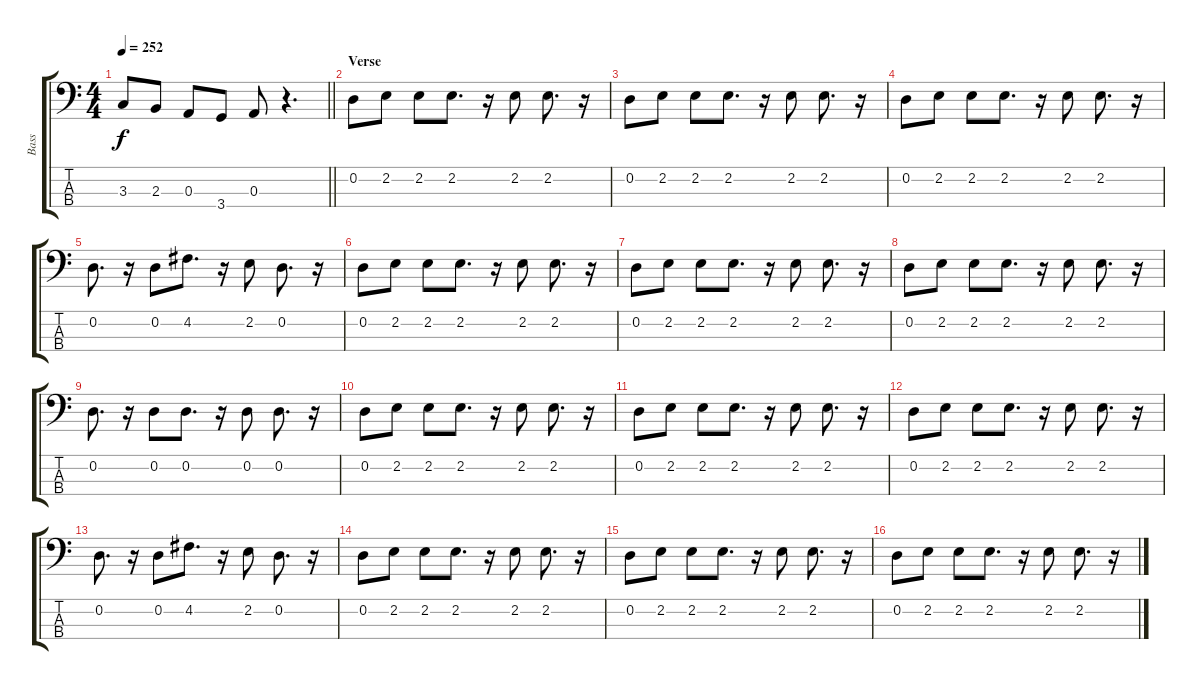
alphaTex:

\track ("Bass" "Bass") {instrument electricbassfinger}
\staff {score tabs}
\tuning (G2 D2 A1 E1) {hide}
\ts (4 4)
\tempo 252
\clef f4
\barLineRight lightlight
\ks c
3.3.8{dy f} 2.3.8 0.3.8 3.4.8 0.3.8 r.4{d} |
\section ("" "Verse")
0.2.8 2.2.8 2.2.8 2.2.8{d} r.16 2.2.8 2.2.8{d} r.16 |
0.2.8 2.2.8 2.2.8 2.2.8{d} r.16 2.2.8 2.2.8{d} r.16 |
0.2.8 2.2.8 2.2.8 2.2.8{d} r.16 2.2.8 2.2.8{d} r.16 |
0.2.8{d} r.16 0.2.8 4.2.8{d} r.16 2.2.8 0.2.8{d} r.16 |
0.2.8 2.2.8 2.2.8 2.2.8{d} r.16 2.2.8 2.2.8{d} r.16 |
0.2.8 2.2.8 2.2.8 2.2.8{d} r.16 2.2.8 2.2.8{d} r.16 |
0.2.8 2.2.8 2.2.8 2.2.8{d} r.16 2.2.8 2.2.8{d} r.16 |
0.2.8{d} r.16 0.2.8 0.2.8{d} r.16 0.2.8 0.2.8{d} r.16 |
0.2.8 2.2.8 2.2.8 2.2.8{d} r.16 2.2.8 2.2.8{d} r.16 |
0.2.8 2.2.8 2.2.8 2.2.8{d} r.16 2.2.8 2.2.8{d} r.16 |
0.2.8 2.2.8 2.2.8 2.2.8{d} r.16 2.2.8 2.2.8{d} r.16 |
0.2.8{d} r.16 0.2.8 4.2.8{d} r.16 2.2.8 0.2.8{d} r.16 |
0.2.8 2.2.8 2.2.8 2.2.8{d} r.16 2.2.8 2.2.8{d} r.16 |
0.2.8 2.2.8 2.2.8 2.2.8{d} r.16 2.2.8 2.2.8{d} r.16 |
0.2.8 2.2.8 2.2.8 2.2.8{d} r.16 2.2.8 2.2.8{d} r.16
